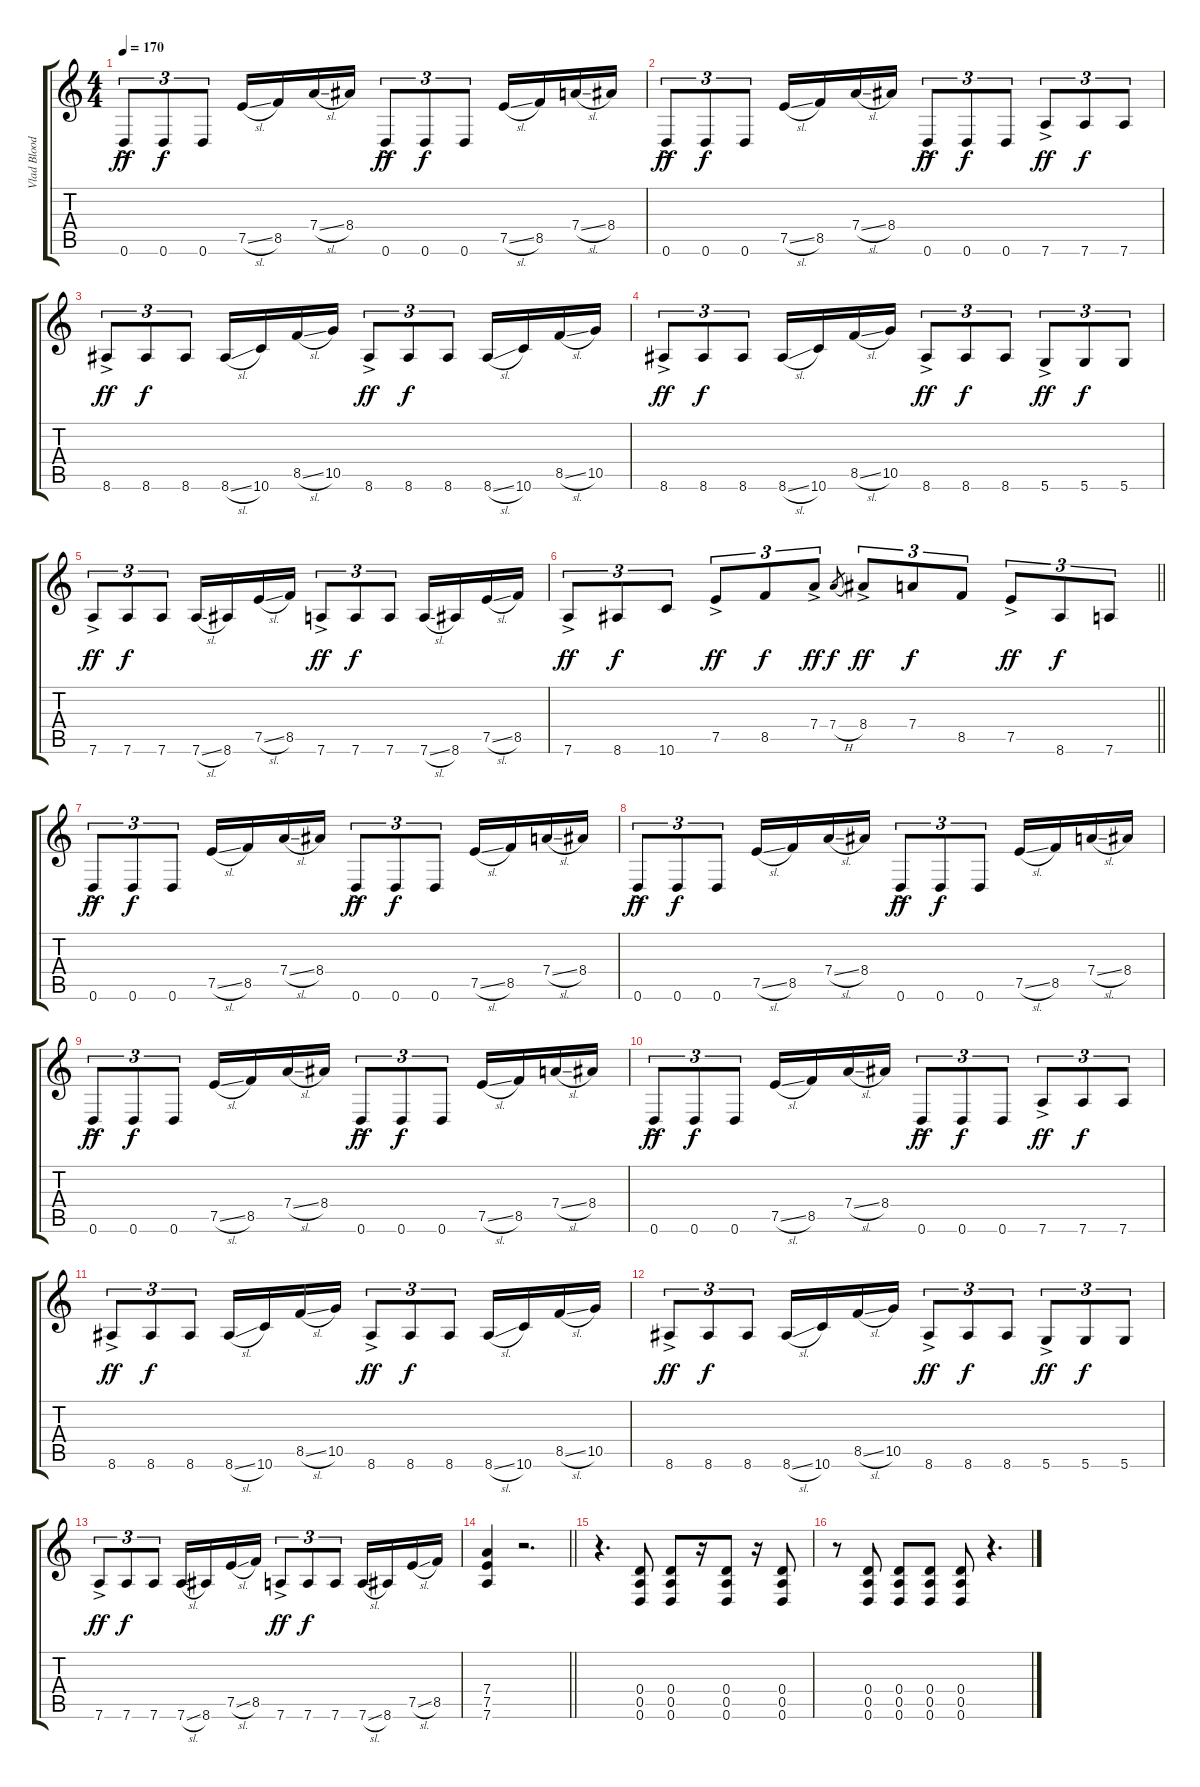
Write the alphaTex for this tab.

\track ("Vlad Blooder" "Vlad Blood") {instrument overdrivenguitar}
\staff {score tabs}
\tuning (E4 B3 G3 D3 A2 D2) {hide}
\ts (4 4)
\tempo 170
\clef g2
\ks c
0.6{ac}.8{tu (3 2) dy ff} 0.6.8{tu (3 2) dy f} 0.6.8{tu (3 2)} 7.5{sl}.16 8.5.16 7.4{sl}.16 8.4.16 0.6{ac}.8{tu (3 2) dy ff} 0.6.8{tu (3 2) dy f} 0.6.8{tu (3 2)} 7.5{sl}.16 8.5.16 7.4{sl}.16 8.4.16 |
0.6{ac}.8{tu (3 2) dy ff} 0.6.8{tu (3 2) dy f} 0.6.8{tu (3 2)} 7.5{sl}.16 8.5.16 7.4{sl}.16 8.4.16 0.6{ac}.8{tu (3 2) dy ff} 0.6.8{tu (3 2) dy f} 0.6.8{tu (3 2)} 7.6{ac}.8{tu (3 2) dy ff} 7.6.8{tu (3 2) dy f} 7.6.8{tu (3 2)} |
8.6{ac}.8{tu (3 2) dy ff} 8.6.8{tu (3 2) dy f} 8.6.8{tu (3 2)} 8.6{sl}.16 10.6.16 8.5{sl}.16 10.5.16 8.6{ac}.8{tu (3 2) dy ff} 8.6.8{tu (3 2) dy f} 8.6.8{tu (3 2)} 8.6{sl}.16 10.6.16 8.5{sl}.16 10.5.16 |
8.6{ac}.8{tu (3 2) dy ff} 8.6.8{tu (3 2) dy f} 8.6.8{tu (3 2)} 8.6{sl}.16 10.6.16 8.5{sl}.16 10.5.16 8.6{ac}.8{tu (3 2) dy ff} 8.6.8{tu (3 2) dy f} 8.6.8{tu (3 2)} 5.6{ac}.8{tu (3 2) dy ff} 5.6.8{tu (3 2) dy f} 5.6.8{tu (3 2)} |
7.6{ac}.8{tu (3 2) dy ff} 7.6.8{tu (3 2) dy f} 7.6.8{tu (3 2)} 7.6{sl}.16 8.6.16 7.5{sl}.16 8.5.16 7.6{ac}.8{tu (3 2) dy ff} 7.6.8{tu (3 2) dy f} 7.6.8{tu (3 2)} 7.6{sl}.16 8.6.16 7.5{sl}.16 8.5.16 |
\barLineRight lightlight
7.6{ac}.8{tu (3 2) dy ff} 8.6.8{tu (3 2) dy f} 10.6.8{tu (3 2)} 7.5{ac}.8{tu (3 2) dy ff} 8.5.8{tu (3 2) dy f} 7.4{ac}.8{tu (3 2) dy ff} 7.4{h}.8{gr dy f} 8.4{ac}.8{tu (3 2) dy ff} 7.4.8{tu (3 2) dy f} 8.5.8{tu (3 2)} 7.5{ac}.8{tu (3 2) dy ff} 8.6.8{tu (3 2) dy f} 7.6.8{tu (3 2)} |
0.6{ac}.8{tu (3 2) dy ff} 0.6.8{tu (3 2) dy f} 0.6.8{tu (3 2)} 7.5{sl}.16 8.5.16 7.4{sl}.16 8.4.16 0.6{ac}.8{tu (3 2) dy ff} 0.6.8{tu (3 2) dy f} 0.6.8{tu (3 2)} 7.5{sl}.16 8.5.16 7.4{sl}.16 8.4.16 |
0.6{ac}.8{tu (3 2) dy ff} 0.6.8{tu (3 2) dy f} 0.6.8{tu (3 2)} 7.5{sl}.16 8.5.16 7.4{sl}.16 8.4.16 0.6{ac}.8{tu (3 2) dy ff} 0.6.8{tu (3 2) dy f} 0.6.8{tu (3 2)} 7.5{sl}.16 8.5.16 7.4{sl}.16 8.4.16 |
0.6{ac}.8{tu (3 2) dy ff} 0.6.8{tu (3 2) dy f} 0.6.8{tu (3 2)} 7.5{sl}.16 8.5.16 7.4{sl}.16 8.4.16 0.6{ac}.8{tu (3 2) dy ff} 0.6.8{tu (3 2) dy f} 0.6.8{tu (3 2)} 7.5{sl}.16 8.5.16 7.4{sl}.16 8.4.16 |
0.6{ac}.8{tu (3 2) dy ff} 0.6.8{tu (3 2) dy f} 0.6.8{tu (3 2)} 7.5{sl}.16 8.5.16 7.4{sl}.16 8.4.16 0.6{ac}.8{tu (3 2) dy ff} 0.6.8{tu (3 2) dy f} 0.6.8{tu (3 2)} 7.6{ac}.8{tu (3 2) dy ff} 7.6.8{tu (3 2) dy f} 7.6.8{tu (3 2)} |
8.6{ac}.8{tu (3 2) dy ff} 8.6.8{tu (3 2) dy f} 8.6.8{tu (3 2)} 8.6{sl}.16 10.6.16 8.5{sl}.16 10.5.16 8.6{ac}.8{tu (3 2) dy ff} 8.6.8{tu (3 2) dy f} 8.6.8{tu (3 2)} 8.6{sl}.16 10.6.16 8.5{sl}.16 10.5.16 |
8.6{ac}.8{tu (3 2) dy ff} 8.6.8{tu (3 2) dy f} 8.6.8{tu (3 2)} 8.6{sl}.16 10.6.16 8.5{sl}.16 10.5.16 8.6{ac}.8{tu (3 2) dy ff} 8.6.8{tu (3 2) dy f} 8.6.8{tu (3 2)} 5.6{ac}.8{tu (3 2) dy ff} 5.6.8{tu (3 2) dy f} 5.6.8{tu (3 2)} |
7.6{ac}.8{tu (3 2) dy ff} 7.6.8{tu (3 2) dy f} 7.6.8{tu (3 2)} 7.6{sl}.16 8.6.16 7.5{sl}.16 8.5.16 7.6{ac}.8{tu (3 2) dy ff} 7.6.8{tu (3 2) dy f} 7.6.8{tu (3 2)} 7.6{sl}.16 8.6.16 7.5{sl}.16 8.5.16 |
\barLineRight lightlight
(7.4 7.5 7.6).4 r.2{d} |
r.4{d} (0.4 0.5 0.6).8 (0.4 0.5 0.6).8 r.16 (0.4 0.5 0.6).8 r.16 (0.4 0.5 0.6).8 |
r.8 (0.4 0.5 0.6).8 (0.4 0.5 0.6).8 (0.4 0.5 0.6).8 (0.4 0.5 0.6).8 r.4{d}
